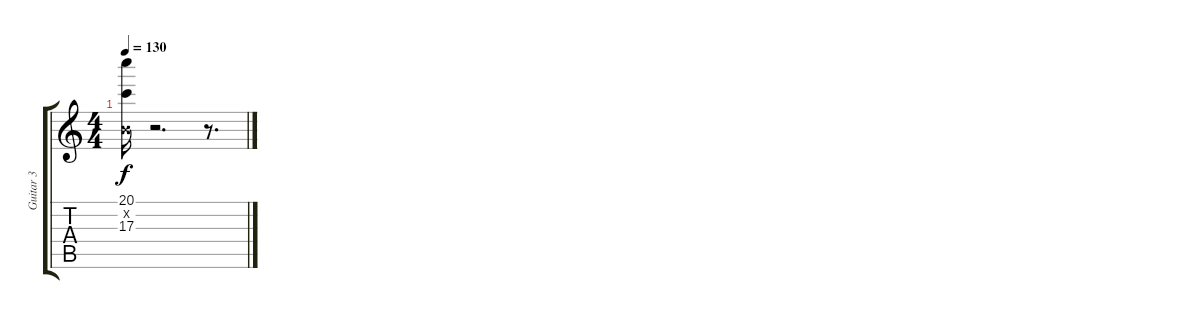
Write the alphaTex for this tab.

\track ("Guitar 3" "Guitar 3") {instrument distortionguitar}
\staff {score tabs}
\tuning (E4 B3 G3 D3 A2 D2) {hide}
\ts (4 4)
\tempo 130
\clef g2
\ks c
(20.1 0.2{x} 17.3).16{dy f} r.2{d} r.8{d}
